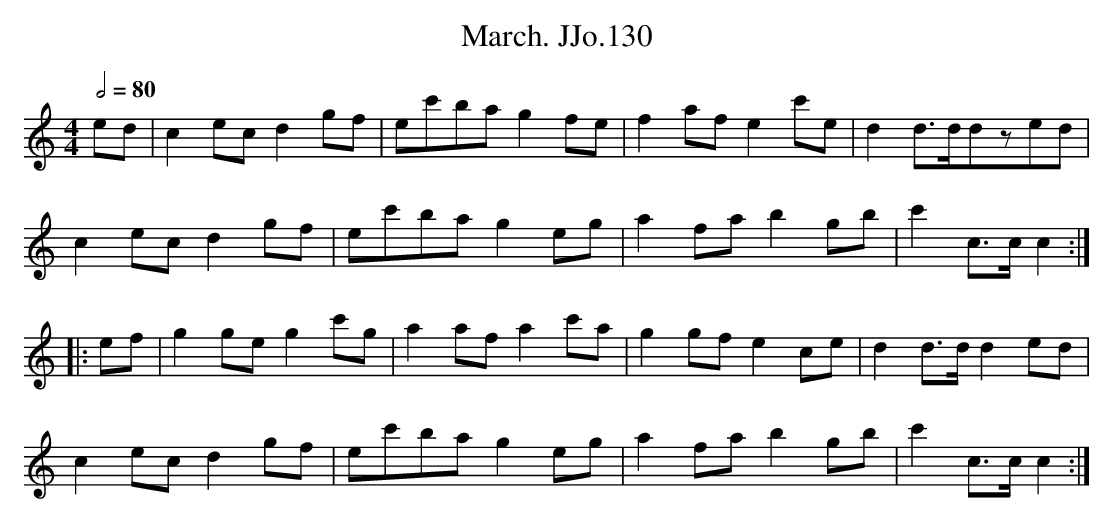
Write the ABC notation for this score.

X:1
T:March. JJo.130
L:1/8
M:4/4
Q:1/2=80
K:C
ed|c2 ecd2 gf|ec'ba g2fe|f2afe2c'e|d2d>ddzed|!
c2 ecd2 gf|ec'ba g2eg|a2fa b2gb|c'2c>cc2::!
ef|g2ge g2c'g|a2af a2c'a|g2gfe2ce|d2d>dd2ed|!
c2 ecd2 gf|ec'ba g2eg|a2fa b2gb|c'2c>cc2:|
